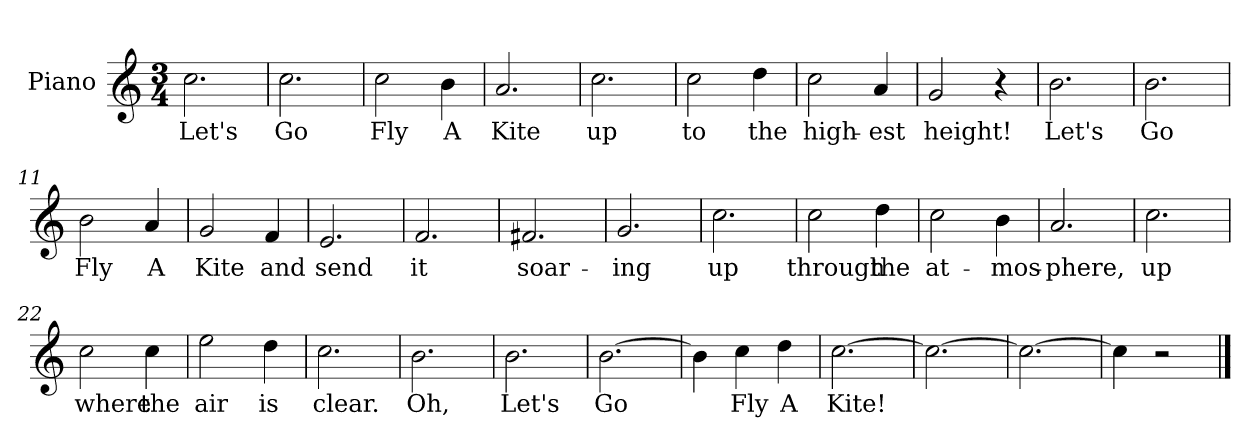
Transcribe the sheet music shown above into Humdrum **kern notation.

**kern	**text
*part1	*part1
*staff1	*staff1
*I"Piano	*
*I'Pno	*
*clefG2	*
*k[]	*
*C:	*
*M3/4	*
=1	=1
2.cc\	Let's
=2	=2
2.cc\	Go
=3	=3
2cc\	Fly
4b\	A
=4	=4
2.a/	Kite
=5	=5
2.cc\	up
=6	=6
2cc\	to
4dd\	the
!!LO:LB:g=z
=7	=7
2cc\	high-
4a/	-est
=8	=8
2g/	height!
4r	.
=9	=9
2.b\	Let's
=10	=10
2.b\	Go
=11	=11
2b\	Fly
4a/	A
=12	=12
2g/	Kite
4f/	and
!!LO:LB:g=z
=13	=13
2.e/	send
=14	=14
2.f/	it
=15	=15
2.f#X/	soar-
=16	=16
2.g/	-ing
=17	=17
2.cc\	up
=18	=18
2cc\	through
4dd\	the
!!LO:LB:g=z
=19	=19
2cc\	at-
4b\	-mos-
=20	=20
2.a/	-phere,
=21	=21
2.cc\	up
=22	=22
2cc\	where
4cc\	the
=23	=23
2ee\	air
4dd\	is
=24	=24
2.cc\	clear.
=25	=25
2.b\	Oh,
!!LO:LB:g=z
=26	=26
2.b\	Let's
=27	=27
[2.b\	Go
=28	=28
4b\]	.
4cc\	Fly
4dd\	A
=29	=29
[2.cc\	Kite!
=30	=30
2.cc\_	.
=31	=31
2.cc\_	.
=32	=32
4cc\]	.
2r	.
==	==
*-	*-
